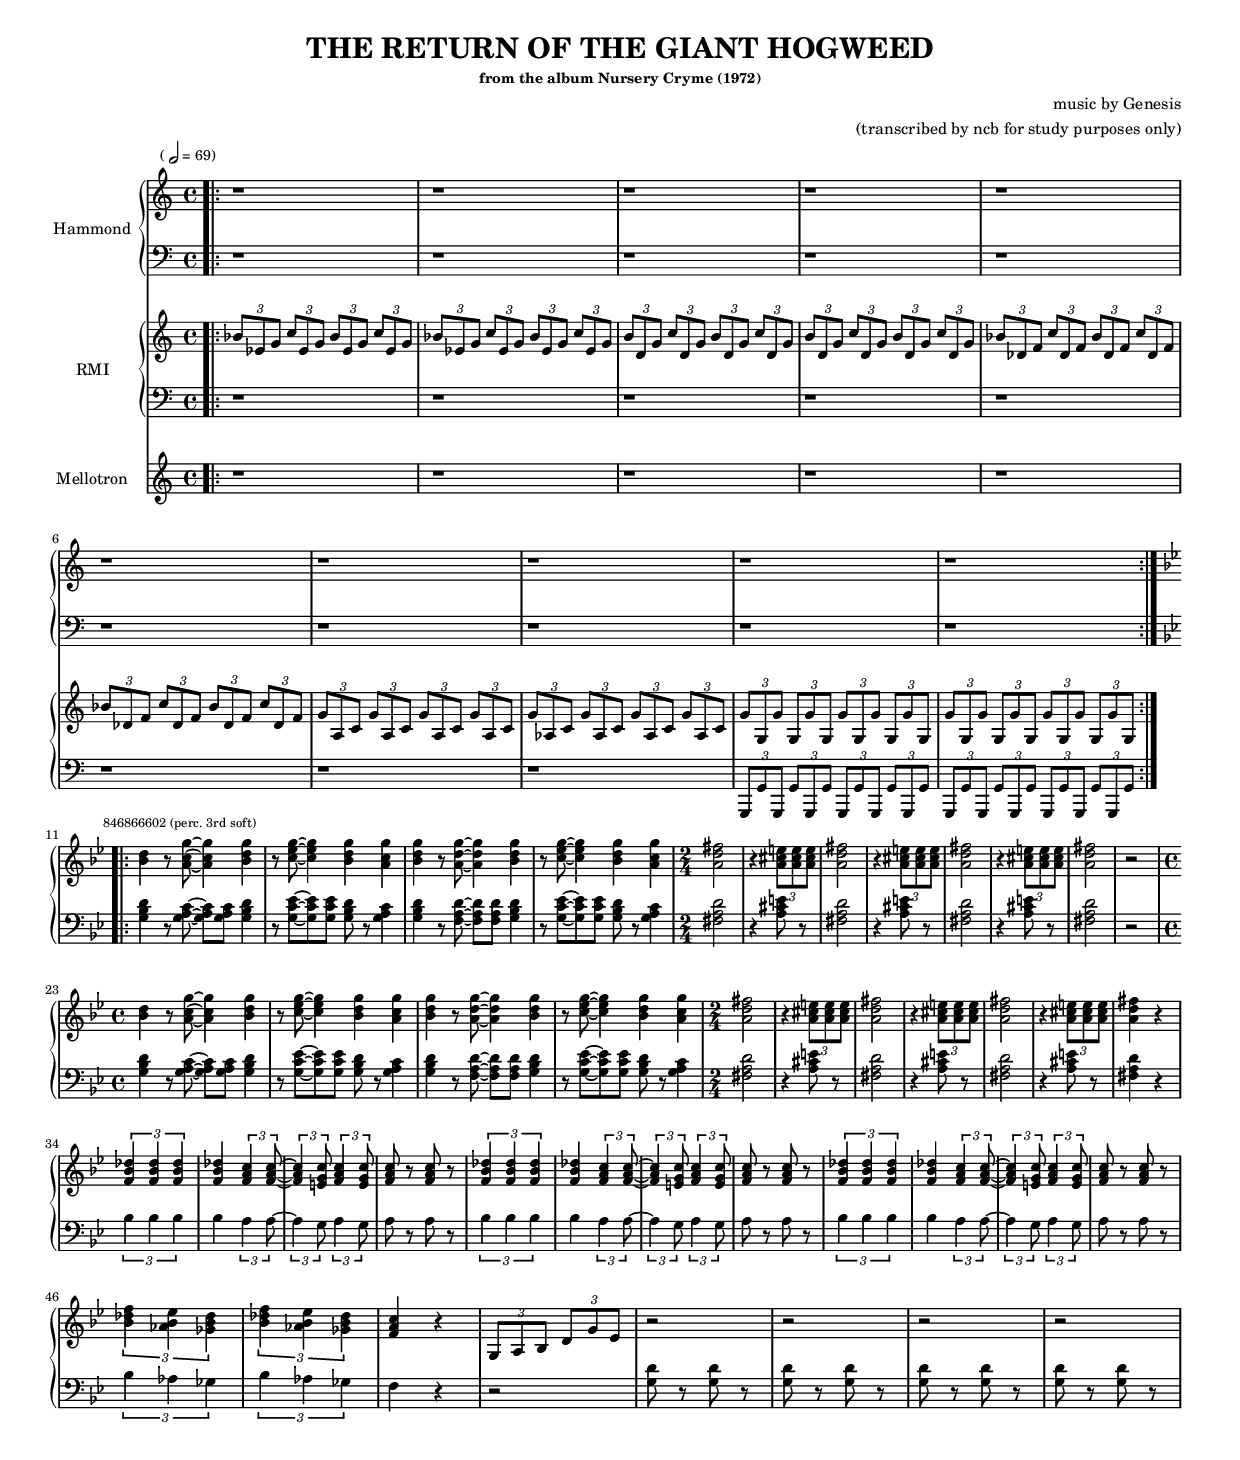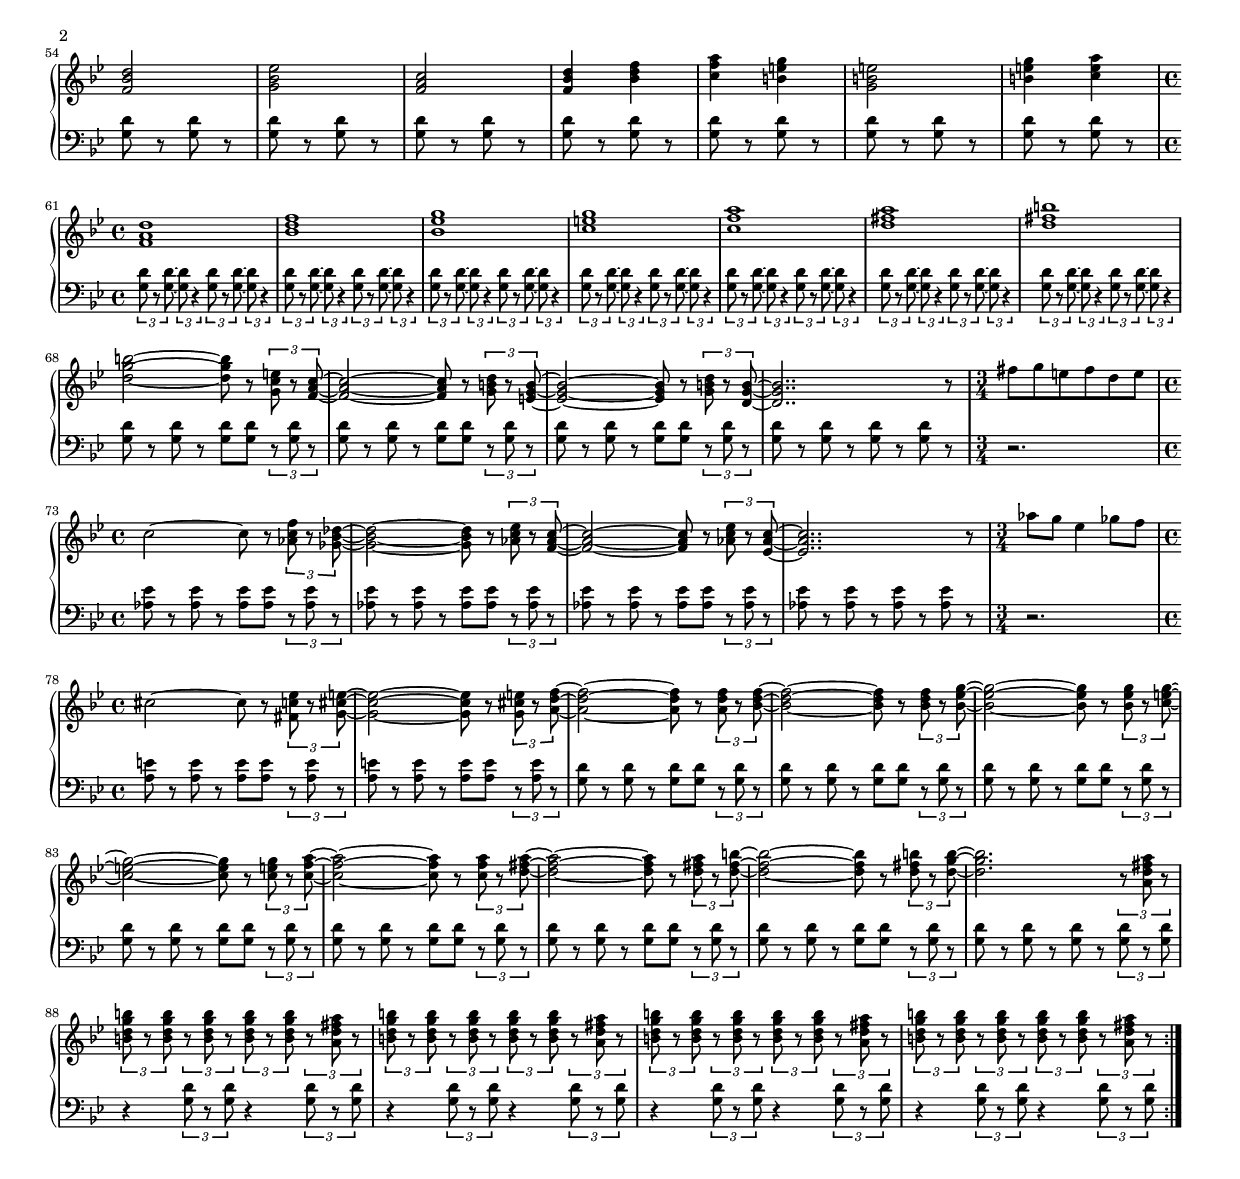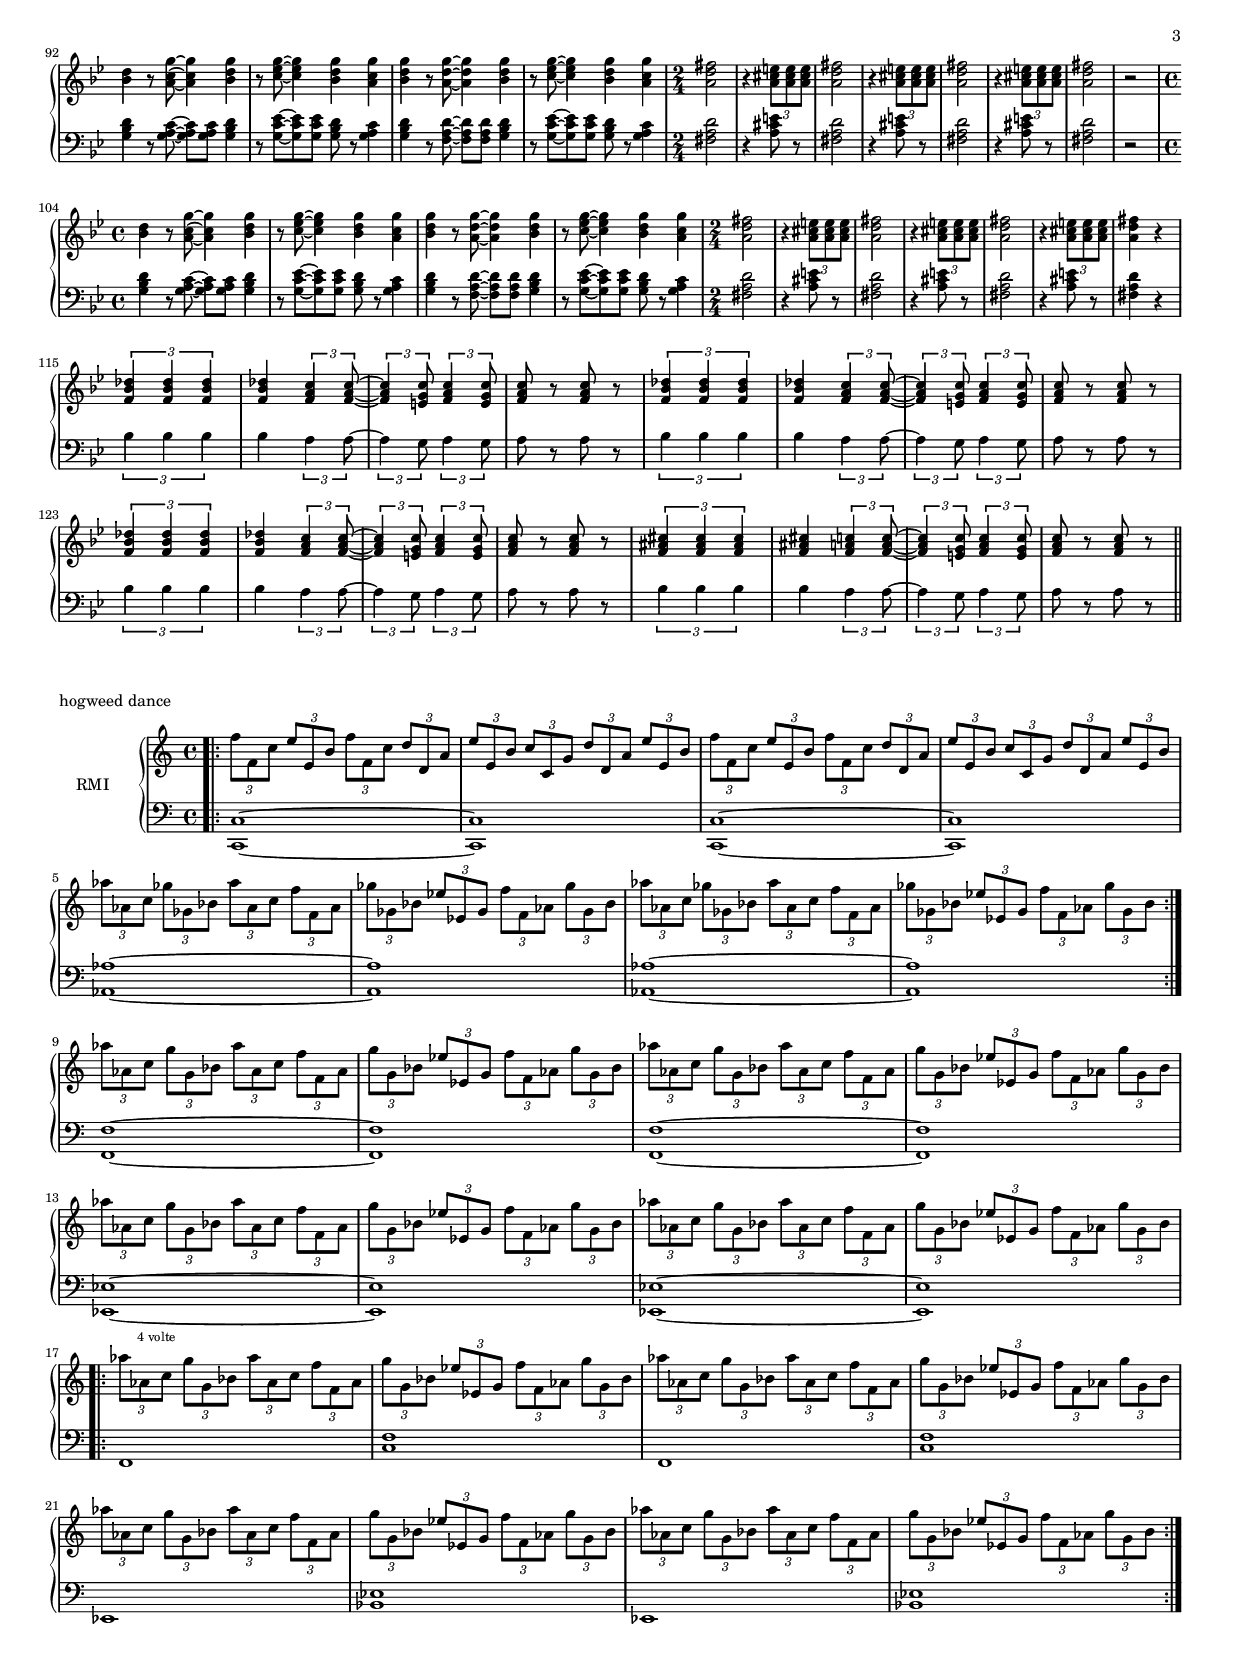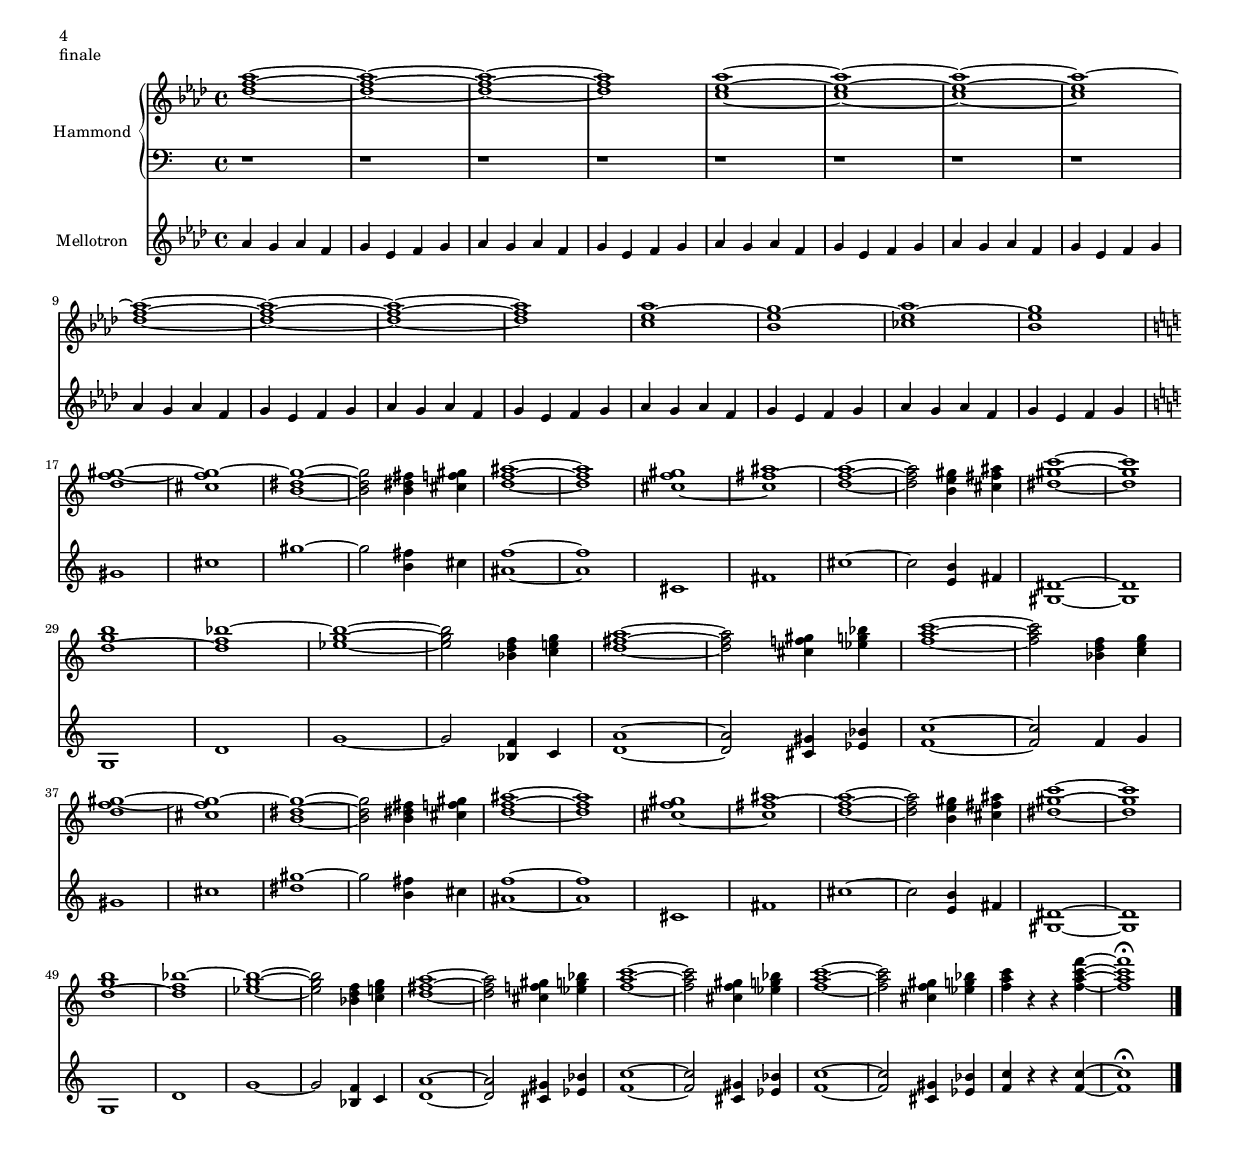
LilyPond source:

\version "2.12.3"
#(ly:set-option 'delete-intermediate-files #t)


% -----------------------------------------------------------------------------------------------------------------------
% -----------------------------------------------------------------------------------------------------------------------
%                                                      
% -----------------------------------------------------------------------------------------------------------------------
% -----------------------------------------------------------------------------------------------------------------------
% ----------------------------------------------------------------------------
% INTRO
% ----------------------------------------------------------------------------
rmiRightIntro = \relative c'' {
    \times 2/3 {bes8 ees, g}	\times 2/3 {c ees, g}		\times 2/3 {bes ees, g}			\times 2/3 {c ees, g}
    \times 2/3 {bes ees, g}		\times 2/3 {c ees, g}		\times 2/3 {bes ees, g}			\times 2/3 {c ees, g}

    \times 2/3 {b d, g}			\times 2/3 {c d, g}			\times 2/3 {b d, g}				\times 2/3 {c d, g}
	\times 2/3 {b d, g}			\times 2/3 {c d, g}			\times 2/3 {b d, g}				\times 2/3 {c d, g}
	
    \times 2/3 {bes des, f}		\times 2/3 {c' des, f}		\times 2/3 {bes des, f}			\times 2/3 {c' des, f}
	\times 2/3 {bes des, f}		\times 2/3 {c' des, f}		\times 2/3 {bes des, f}			\times 2/3 {c' des, f}

	\times 2/3 {g a, c}			\times 2/3 {g' a, c}		\times 2/3 {g' a, c}			\times 2/3 {g' a, c}
	\times 2/3 {g' aes, c}		\times 2/3 {g' aes, c}		\times 2/3 {g' aes, c}			\times 2/3 {g' aes, c}

    \times 2/3 {g' g, g'}		\times 2/3 {g, g' g,}		\times 2/3 {g' g, g'}			\times 2/3 {g, g' g,}
	\times 2/3 {g' g, g'}		\times 2/3 {g, g' g,}		\times 2/3 {g' g, g'}			\times 2/3 {g, g' g,}
}
rmiLeftIntro = \relative c {
    r1
	r1

	r1
	r1

	r1
	r1

	r1
	r1

	\times 2/3 {g,8 g' g,}		\times 2/3 {g' g, g'}		\times 2/3 {g, g' g,}			\times 2/3 {g' g, g'}
	\times 2/3 {g, g' g,}		\times 2/3 {g' g, g'}		\times 2/3 {g, g' g,}			\times 2/3 {g' g, g'}
}
% ----------------------------------------------------------------------------
% TEMA ONE
% ----------------------------------------------------------------------------
hammondTemaOneARight = \relative c'' {
    <bes d>4 					r8 <a c g'>8~	 			<a c g'>4					<bes d g>4
	r8 <c ees g>8~				<c ees g>4					<bes d g>4					<a c g'>4
    <bes d g>4 					r8 <a d g>8~	 			<a d g>4					<bes d g>4
	r8 <c ees g>8~				<c ees g>4					<bes d g>4					<a c g'>4
}
hammondTemaOneBRight = \relative c'' {
	<a d fis>2					r4
	\times 2/3 { <a cis e>8 <a cis e>8 <a cis e>8 }
	<a d fis>2					r4
	\times 2/3 { <a cis e>8 <a cis e>8 <a cis e>8 }
	<a d fis>2					r4
	\times 2/3 { <a cis e>8 <a cis e>8 <a cis e>8 }
	<a d fis>2					
}
hammondTemaOneCRight = \relative c'' {
	<a d fis>2					r4
	\times 2/3 { <a cis e>8 <a cis e>8 <a cis e>8 }
	<a d fis>2					r4
	\times 2/3 { <a cis e>8 <a cis e>8 <a cis e>8 }
	<a d fis>2					r4
	\times 2/3 { <a cis e>8 <a cis e>8 <a cis e>8 }
	<a d fis>4 r4		
}
hammondTemaOneDRight = \relative c' {	
	\times 2/3 { <f bes des>4 <f bes des>4 <f bes des>4 }
	<f bes des>4  \times 2/3 { <f a c>4 <f a c>8~ }
	\times 2/3 { <f a c>4 <e g c>8 }   \times 2/3 { <f a c>4 <e g c>8 }
	<f a c>8 r8 <f a c>8 r8	    

	\times 2/3 { <f bes des>4 <f bes des>4 <f bes des>4 }
	<f bes des>4  \times 2/3 { <f a c>4 <f a c>8~ }
	\times 2/3 { <f a c>4 <e g c>8 }   \times 2/3 { <f a c>4 <e g c>8 }
	<f a c>8 r8 <f a c>8 r8	    

	\times 2/3 { <f bes des>4 <f bes des>4 <f bes des>4 }
	<f bes des>4  \times 2/3 { <f a c>4 <f a c>8~ }
	\times 2/3 { <f a c>4 <e g c>8 }   \times 2/3 { <f a c>4 <e g c>8 }
	<f a c>8 r8 <f a c>8 r8	    
}
hammondTemaOneALeft = \relative c' {
    <g bes d>4	 				r8 <g a c>8~ 				<g a c>8	<g a c>8		<g bes d>4
	r8 <g c ees>8~ 				<g c ees>8	<g c ees>8		<g bes d>8 r8				<g a c>4
    <g bes d>4	 				r8 <f a d>8~ 				<f a d>8	<f a d>8		<g bes d>4
	r8 <g c ees>8~ 				<g c ees>8	<g c ees>8		<g bes d>8 r8				<g a c>4
}
hammondTemaOneBLeft = \relative c {
	<fis a d>2					r4
	<a cis e>8 r8
	<fis a d>2					r4
	<a cis e>8 r8
	<fis a d>2					r4
	<a cis e>8 r8
	<fis a d>2					
}
hammondTemaOneCLeft = \relative c {
	<fis a d>2					r4
	<a cis e>8 r8
	<fis a d>2					r4
	<a cis e>8 r8
	<fis a d>2					r4
	<a cis e>8 r8
	<fis a d>4 r4
}
hammondTemaOneDLeft = \relative c' {	
	\times 2/3 { bes4 bes4 bes4 }
	bes4  \times 2/3 { a4 a8~ }
	\times 2/3 { a4 g8 }   \times 2/3 { a4 g8 }
 	a8 r8 a8 r8	    			
	
	\times 2/3 { bes4 bes4 bes4 }
	bes4  \times 2/3 { a4 a8~ }
	\times 2/3 { a4 g8 }   \times 2/3 { a4 g8 }
 	a8 r8 a8 r8	        			
	
	\times 2/3 { bes4 bes4 bes4 }
	bes4  \times 2/3 { a4 a8~ }
	\times 2/3 { a4 g8 }   \times 2/3 { a4 g8 }
 	a8 r8 a8 r8	    	
}
hammondTemaOneStaccoRight = \relative c'' {
    \times 2/3 { <bes des f>4 <aes bes ees>4 <ges bes des>4 }
	\times 2/3 { <bes des f>4 <aes bes ees>4 <ges bes des>4 }
	<f a c>4 r4
	\times 2/3 { g,8  a8 bes }		\times 2/3 { d g ees }
}
hammondTemaOneStaccoLeft = \relative c' {
    \times 2/3 { bes4 aes4 ges4 }
	\times 2/3 { bes4 aes4 ges4 }
	f4 r4
	r2
}
% ----------------------------------------------------------------------------
% TEMA TWO
% ----------------------------------------------------------------------------
hammondTemaTwoARight = \relative c' {
    r2
	r2
	r2
	r2
\pageBreak
	<f bes d>2
	<g bes ees>2
	<f a c>2
	<f bes d>4		<bes d f>4
	<c f a>4		<b e g>4
	<g b e>2
	<b e g>4		<c e a>4
}
hammondTemaTwoBRight = \relative c' {
    <f a d>1
	<bes d f>1
	<bes ees g>1
	<c e g>1
	<c f a>1
	<d fis a>1
	<d fis b>1
}
hammondTemaTwoCRight = \relative c'' {
    <d g b>2~					<d g b>8 r8 		\times 2/3 { <g, c e>8 r8 <f a c>8~ }
	<f a c>2~					<f a c>8 r8 		\times 2/3 { <g b d>8 r8 <e g b>8~ }
	<e g b>2~					<e g b>8 r8 		\times 2/3 { <g b d>8 r8 <d g b>8~ }
	<d g b>2..							r8
}
hammondTemaTwoDRight = \relative c'' {
    c2~							c8 r8 				\times 2/3 { <aes c f>8 r8 <ges bes des>8~ }
	<ges bes des>2~				<ges bes des>8 r8	\times 2/3 { <aes c ees>8 r8 <f aes c>8~ }
	<f aes c>2~					<f aes c>8 	   r8 	\times 2/3 { <aes c ees>8 r8 <ees aes c>8~ }
	<ees aes c>2..							   r8
}
hammondTemaTwoERight = \relative c'' {
    cis2~						cis8 r8 			\times 2/3 { <fis, c' ees>8 r8 <g cis e>8~ }
	<g cis e>2~					<g cis e>8 r8		\times 2/3 { <g cis e>8 r8 <a d f>8~ }
	<a d f>2~					<a d f>8 r8 		\times 2/3 { <a d f>8 r8 <bes d f>8~ }
	<bes d f>2~					<bes d f>8 r8 		\times 2/3 { <bes d f>8 r8 <bes ees g>8~ }
	<bes ees g>2~				<bes ees g>8 r8 	\times 2/3 { <bes ees g>8 r8 <c e g>8~ }
	<c e g>2~					<c e g>8 r8 		\times 2/3 { <c e g>8 r8 <c f a>8~ }
	<c f a>2~					<c f a>8 r8 		\times 2/3 { <c f a>8 r8 <d fis a>8~ }
	<d fis a>2~					<d fis a>8 r8 		\times 2/3 { <d fis a>8 r8 <d fis b>8~ }
	<d fis b>2~					<d fis b>8 r8 		\times 2/3 { <d fis b>8 r8 <d g b>8~ }

	<d g b>2.										\times 2/3 { r8 <a d fis a>8 r8 }
	\times 2/3 { <b d g b>8 r8 <b d g b>8}		\times 2/3 { r8 <b d g b>8 r8 }		\times 2/3 { <b d g b>8 r8 <b d g b>8 }		\times 2/3 { r8 <a d fis a>8 r8 }
	\times 2/3 { <b d g b>8 r8 <b d g b>8}		\times 2/3 { r8 <b d g b>8 r8 }		\times 2/3 { <b d g b>8 r8 <b d g b>8 }		\times 2/3 { r8 <a d fis a>8 r8 }
	\times 2/3 { <b d g b>8 r8 <b d g b>8}		\times 2/3 { r8 <b d g b>8 r8 }		\times 2/3 { <b d g b>8 r8 <b d g b>8 }		\times 2/3 { r8 <a d fis a>8 r8 }
	\times 2/3 { <b d g b>8 r8 <b d g b>8}		\times 2/3 { r8 <b d g b>8 r8 }		\times 2/3 { <b d g b>8 r8 <b d g b>8 }		\times 2/3 { r8 <a d fis a>8 r8 }
}
hammondTemaTwoALeft = \relative c' {
    <g d'>8 r8		<g d'>8 r8
	<g d'>8 r8		<g d'>8 r8
	<g d'>8 r8		<g d'>8 r8
	<g d'>8 r8		<g d'>8 r8

	<g d'>8 r8		<g d'>8 r8
	<g d'>8 r8		<g d'>8 r8
	<g d'>8 r8		<g d'>8 r8
	<g d'>8 r8		<g d'>8 r8
	<g d'>8 r8		<g d'>8 r8
	<g d'>8 r8		<g d'>8 r8
	<g d'>8 r8		<g d'>8 r8
}
hammondTemaTwoBLeft = \relative c' {
    \times 2/3 { <g d'>8 r8 <g d'>8~ }		\times 2/3 { <g d'>8 r4}			\times 2/3 { <g d'>8 r8 <g d'>8~ }		\times 2/3 { <g d'>8 r4}
	\times 2/3 { <g d'>8 r8 <g d'>8~ }		\times 2/3 { <g d'>8 r4}			\times 2/3 { <g d'>8 r8 <g d'>8~ }		\times 2/3 { <g d'>8 r4}
	\times 2/3 { <g d'>8 r8 <g d'>8~ }		\times 2/3 { <g d'>8 r4}			\times 2/3 { <g d'>8 r8 <g d'>8~ }		\times 2/3 { <g d'>8 r4}
	\times 2/3 { <g d'>8 r8 <g d'>8~ }		\times 2/3 { <g d'>8 r4}			\times 2/3 { <g d'>8 r8 <g d'>8~ }		\times 2/3 { <g d'>8 r4}
	\times 2/3 { <g d'>8 r8 <g d'>8~ }		\times 2/3 { <g d'>8 r4}			\times 2/3 { <g d'>8 r8 <g d'>8~ }		\times 2/3 { <g d'>8 r4}
	\times 2/3 { <g d'>8 r8 <g d'>8~ }		\times 2/3 { <g d'>8 r4}			\times 2/3 { <g d'>8 r8 <g d'>8~ }		\times 2/3 { <g d'>8 r4}
	\times 2/3 { <g d'>8 r8 <g d'>8~ }		\times 2/3 { <g d'>8 r4}			\times 2/3 { <g d'>8 r8 <g d'>8~ }		\times 2/3 { <g d'>8 r4}
	
}
hammondTemaTwoCLeft = \relative c' {
    <g d'>8 r8								<g d'>8 r8							<g d'>8 <g d'>8							\times 2/3 { r8 <g d'>8 r8}
	<g d'>8 r8								<g d'>8 r8							<g d'>8 <g d'>8							\times 2/3 { r8 <g d'>8 r8}
	<g d'>8 r8								<g d'>8 r8							<g d'>8 <g d'>8							\times 2/3 { r8 <g d'>8 r8}
	<g d'>8 r8								<g d'>8 r8							<g d'>8 r8								<g d'>8 r8
}
hammondTemaTwoDLeft = \relative c' {
    <aes ees'>8 r8							<aes ees'>8 r8						<aes ees'>8 <aes ees'>8					\times 2/3 { r8 <aes ees'>8 r8}
	<aes ees'>8 r8							<aes ees'>8 r8						<aes ees'>8 <aes ees'>8					\times 2/3 { r8 <aes ees'>8 r8}
	<aes ees'>8 r8							<aes ees'>8 r8						<aes ees'>8 <aes ees'>8					\times 2/3 { r8 <aes ees'>8 r8}
	<aes ees'>8 r8							<aes ees'>8 r8						<aes ees'>8 r8							<aes ees'>8 r8
}
hammondTemaTwoELeft = \relative c' {
    <a e'>8 r8								<a e'>8 r8							<a e'>8 <a e'>8							\times 2/3 { r8 <a e'>8 r8}
	<a e'>8 r8								<a e'>8 r8							<a e'>8 <a e'>8							\times 2/3 { r8 <a e'>8 r8}
	<g d'>8 r8								<g d'>8 r8							<g d'>8 <g d'>8							\times 2/3 { r8 <g d'>8 r8}
	<g d'>8 r8								<g d'>8 r8							<g d'>8 <g d'>8							\times 2/3 { r8 <g d'>8 r8}
	<g d'>8 r8								<g d'>8 r8							<g d'>8 <g d'>8							\times 2/3 { r8 <g d'>8 r8}
	<g d'>8 r8								<g d'>8 r8							<g d'>8 <g d'>8							\times 2/3 { r8 <g d'>8 r8}
	<g d'>8 r8								<g d'>8 r8							<g d'>8 <g d'>8							\times 2/3 { r8 <g d'>8 r8}
	<g d'>8 r8								<g d'>8 r8							<g d'>8 <g d'>8							\times 2/3 { r8 <g d'>8 r8}
	<g d'>8 r8								<g d'>8 r8							<g d'>8 <g d'>8							\times 2/3 { r8 <g d'>8 r8}
	<g d'>8 r8								<g d'>8 r8							<g d'>8 r8								\times 2/3 { <g d'>8 r8 <g d'>8}

	r4										\times 2/3 { <g d'>8 r8 <g d'>8 }	r4										\times 2/3 { <g d'>8 r8 <g d'>8 }
	r4										\times 2/3 { <g d'>8 r8 <g d'>8 }	r4										\times 2/3 { <g d'>8 r8 <g d'>8 }
	r4										\times 2/3 { <g d'>8 r8 <g d'>8 }	r4										\times 2/3 { <g d'>8 r8 <g d'>8 }
	r4										\times 2/3 { <g d'>8 r8 <g d'>8 }	r4										\times 2/3 { <g d'>8 r8 <g d'>8 }
}
% -----------------------------------------------------------------------------------------------------------------------
% -----------------------------------------------------------------------------------------------------------------------
hammondRight = {
    \clef violin
	\key c \major
	\time 4/4

    % --- INTRO ---
	\bar "|:"
	r1 r1 r1 r1 r1 r1 r1 r1 r1 r1
	\bar ":|:"
	\break

	\key g \minor

	% --- TEMA ONE ---
	\mark \markup { \tiny { "                                   846866602 (perc. 3rd soft)" } }
	\hammondTemaOneARight
	\time 2/4
	\hammondTemaOneBRight
	r2
	\break
	\time 4/4
	\hammondTemaOneARight
	\time 2/4
	\hammondTemaOneCRight
	\break
	\hammondTemaOneDRight
	\break
	\hammondTemaOneStaccoRight

	% --- TEMA TWO ---
	\hammondTemaTwoARight
	\break
	\time 4/4
	\hammondTemaTwoBRight
	\break
	\hammondTemaTwoCRight
	\time 3/4 \relative c'' { fis8 g e fis  d e }	\time 4/4
	\break
	\hammondTemaTwoDRight
	\time 3/4 \relative c''' { aes8 g ees4 ges8 f }	\time 4/4
	\break
	\hammondTemaTwoERight
	\bar ":|"
	\pageBreak

	% --- TEMA ONE ---
	\hammondTemaOneARight
	\time 2/4
	\hammondTemaOneBRight
	r2
	\break
	\time 4/4
	\hammondTemaOneARight
	\time 2/4
	\hammondTemaOneCRight
	\break
	\hammondTemaOneDRight
    \relative c' {
	    \times 2/3 { <f ais cis>4 <f ais cis>4 <f ais cis>4 }
	    <f ais cis>4  \times 2/3 { <f a c>4 <f a c>8~ }
	    \times 2/3 { <f a c>4 <e g c>8 }   \times 2/3 { <f a c>4 <e g c>8 }
	    <f a c>8 r8 <f a c>8 r8	   
    }
	\bar "||"
	\break
}

hammondLeft = {
    \clef bass
	\key c \major
	\time 4/4

    % --- INTRO ---
	\bar "|:"
	r1 r1 r1 r1 r1 r1 r1 r1 r1 r1
	\bar ":|:"

	\key g \minor

	% --- TEMA ONE ---
	\hammondTemaOneALeft
	\time 2/4
	\hammondTemaOneBLeft
	r2
	\time 4/4
	\hammondTemaOneALeft
	\time 2/4
	\hammondTemaOneCLeft
	\hammondTemaOneDLeft
	\hammondTemaOneStaccoLeft

	% --- TEMA TWO ---
	\hammondTemaTwoALeft
	\time 4/4
	\hammondTemaTwoBLeft
	\hammondTemaTwoCLeft
	\time 3/4 r2. \time 4/4
	\hammondTemaTwoDLeft
	\time 3/4 r2. \time 4/4
	\hammondTemaTwoELeft
	\bar ":|"

	% --- TEMA ONE ---
	\hammondTemaOneALeft
	\time 2/4
	\hammondTemaOneBLeft
	r2
	\time 4/4
	\hammondTemaOneALeft
	\time 2/4
	\hammondTemaOneCLeft
	\hammondTemaOneDLeft
    \relative c' {
	    \times 2/3 { bes4 bes4 bes4 }
	    bes4  \times 2/3 { a4 a8~ }
	    \times 2/3 { a4 g8 }   \times 2/3 { a4 g8 }
 	    a8 r8 a8 r8
	}
	\bar "||"
}

rmiRight = {
    \clef violin
	\key c \major
	\time 4/4

	% --- INTRO ---
	\bar "|:"
    \rmiRightIntro
	\bar ":|:"
}

rmiLeft = {
    \clef bass
	\key c \major
	\time 4/4

	% --- INTRO ---
	\bar "|:"
	\rmiLeftIntro
    \bar ":|:"
}

mellotron = {
    \clef violin
	\key c \major
	\time 4/4

	% --- INTRO ---
	r1 r1 r1 r1 r1

}

% -----------------------------------------------------------------------------------------------------------------------
% -----------------------------------------------------------------------------------------------------------------------
%                                                      HOGWEED DANCE
% -----------------------------------------------------------------------------------------------------------------------
% -----------------------------------------------------------------------------------------------------------------------
% ----------------------------------------------------------------------------
% HOGWEED DANCE
% ----------------------------------------------------------------------------
rmiHogweedDanceARight = \relative c'' {
	\times 2/3 {f8 f, c'}	\times 2/3 {e e, b'}		\times 2/3 {f' f, c'}			\times 2/3 {d d, a'}
	\times 2/3 {e' e, b'}	\times 2/3 {c c, g'}		\times 2/3 {d' d, a'}			\times 2/3 {e' e, b'}
	\times 2/3 {f' f, c'}	\times 2/3 {e e, b'}		\times 2/3 {f' f, c'}			\times 2/3 {d d, a'}
	\times 2/3 {e' e, b'}	\times 2/3 {c c, g'}		\times 2/3 {d' d, a'}			\times 2/3 {e' e, b'}
}
rmiHogweedDanceBRight = \relative c'' {
	\times 2/3 {aes' aes, c}	\times 2/3 {ges' ges, bes}		\times 2/3 {aes' aes, c}		\times 2/3 {f f, aes}
	\times 2/3 {ges' ges, bes}	\times 2/3 {ees ees, ges}		\times 2/3 {f' f, aes}			\times 2/3 {ges' ges, bes}
	\times 2/3 {aes' aes, c}	\times 2/3 {ges' ges, bes}		\times 2/3 {aes' aes, c}		\times 2/3 {f f, aes}
	\times 2/3 {ges' ges, bes}	\times 2/3 {ees ees, ges}		\times 2/3 {f' f, aes}			\times 2/3 {ges' ges, bes}
}
rmiHogweedDanceCRight = \relative c'' {
	\times 2/3 {aes' aes, c}	\times 2/3 {g' g, bes}			\times 2/3 {aes' aes, c}		\times 2/3 {f f, aes}
	\times 2/3 {g' g, bes}		\times 2/3 {ees ees, g}			\times 2/3 {f' f, aes}			\times 2/3 {g' g, bes}
	\times 2/3 {aes' aes, c}	\times 2/3 {g' g, bes}			\times 2/3 {aes' aes, c}		\times 2/3 {f f, aes}
	\times 2/3 {g' g, bes}		\times 2/3 {ees ees, g}			\times 2/3 {f' f, aes}			\times 2/3 {g' g, bes}
}
rmiHogweedDanceALeft = \relative c {
    <c c,>1~
	<c c,>1
    <c c,>1~
	<c c,>1
}
rmiHogweedDanceBLeft = \relative c' {
    <aes aes,>1~
	<aes aes,>1
    <aes aes,>1~
	<aes aes,>1
}
rmiHogweedDanceCLeft = \relative c {
    <f f,>1~
	<f f,>1
    <f f,>1~
	<f f,>1
}
rmiHogweedDanceDLeft = \relative c {
    <ees ees,>1~
	<ees ees,>1
    <ees ees,>1~
	<ees ees,>1
}
rmiHogweedDanceCbisLeft = \relative c {
    f,1
	<c' f>1
    f,1
	<c' f>1
}
rmiHogweedDanceDbisLeft = \relative c {
    ees,1
	<bes' ees>1
    ees,1
	<bes' ees>1
}
% -----------------------------------------------------------------------------------------------------------------------
% -----------------------------------------------------------------------------------------------------------------------
rmiDanceRight = {
    \clef violin
	\key c \major
	\time 4/4

	\bar "|:"
	\rmiHogweedDanceARight
	\rmiHogweedDanceBRight
	\break
	\bar ":|"
	\rmiHogweedDanceCRight
	\rmiHogweedDanceCRight
	\break
	\bar "|:"
	\mark \markup { \tiny { "                                   4 volte" } }
	\rmiHogweedDanceCRight
	\rmiHogweedDanceCRight
	\bar ":|"
	\pageBreak
}

rmiDanceLeft = {
    \clef bass
	\key c \major
	\time 4/4

	\bar "|:"
	\rmiHogweedDanceALeft
	\rmiHogweedDanceBLeft
	\bar ":|"
	\rmiHogweedDanceCLeft
	\rmiHogweedDanceDLeft
	\bar "|:"
	\rmiHogweedDanceCbisLeft
	\rmiHogweedDanceDbisLeft
	\bar ":|"
}
% -----------------------------------------------------------------------------------------------------------------------
% -----------------------------------------------------------------------------------------------------------------------
%                                                      FINALE
% -----------------------------------------------------------------------------------------------------------------------
% -----------------------------------------------------------------------------------------------------------------------
% ----------------------------------------------------------------------------
% INTERLUDIO
% ----------------------------------------------------------------------------
hammondFinaleInterludioARight = \relative c'' {
    <des f aes>1~
	<des f aes>1~
    <des f aes>1~
	<des f aes>1

	<c ees aes>1~
	<c ees aes>1~
	<c ees aes>1~
	<c ees aes>1~
}
hammondFinaleInterludioBRight = \relative c'' {
    <des f aes>1~
	<des f aes>1~
    <des f aes>1~
	<des f aes>1

	<c ees aes>1~
	<bes ees g>1~
	<ces ees aes>1~
	<bes ees g>1~
}
mellotronFinaleInterludio = \relative c'' {
    aes4 g aes f
	g ees f g
    aes4 g aes f
	g ees f g

	aes4 g aes f
	g ees f g
    aes4 g aes f
	g ees f g
}
% ----------------------------------------------------------------------------
% FINALE
% ----------------------------------------------------------------------------
hammondFinaleARight = \relative c'' {
    <d f gis>1~
	<cis f gis>1~
	<b dis gis>1~
	<b dis gis>2		<b dis fis>4 <cis f gis>4
	<d f ais>1~
	<d f ais>1

	<cis f gis>1~
	<cis fis ais>1~
	<d fis a>1~
	<d fis a>2			<b e gis>4  <cis fis ais>4
	<dis gis c>1~
	<dis gis c>1
}
hammondFinaleBRight = \relative c'' {
	<d g b>1~
	<d f bes>1~
	<ees g bes>1~
	<ees g bes>2		<bes d f>4  <c e g>4
	<d fis a>1~
	<d fis a>2			<cis f gis>4 <ees g bes>4
	<f a c>1~
	<f a c>2  			<bes, d f>4 <c e g>4
}
hammondFinaleBbisRight = \relative c'' {
	<d g b>1~
	<d f bes>1~
	<ees g bes>1~
	<ees g bes>2		<bes d f>4  <c e g>4
	<d fis a>1~
	<d fis a>2			<cis f gis>4 <ees g bes>4
	<f a c>1~
	<f a c>2  			<cis f gis>4 <ees g bes>4
	<f a c>1~
	<f a c>2  			<cis f gis>4 <ees g bes>4
	<f a c>4			r4 r4	<f a c f>4~
	<f a c f>1\fermata
}
mellotronFinaleA = \relative c'' {
    gis1
	cis1
	gis'1~
	gis2				<b, fis'>4 cis4
	<ais f'>1~
	<ais f'>1

	cis,1
	fis1
	cis'1~
	cis2				<e, b'>4 fis4
	<gis, dis'>1~
	<gis dis'>
}
mellotronFinaleAbis = \relative c'' {
    gis1
	cis1
	<dis gis>1~
	gis2				<b, fis'>4 cis4
	<ais f'>1~
	<ais f'>1

	cis,1
	fis1
	cis'1~
	cis2				<e, b'>4 fis4
	<gis, dis'>1~
	<gis dis'>
}
mellotronFinaleB = \relative c'' {
	g,1
	d'1
	g1~
	g2					<bes, f'>4 c4
	<d a'>1~
	<d a'>2				<cis gis'>4 <ees bes'>4
	<f c'>1~
	<f c'>2  			f4 g4
}
mellotronFinaleBbis = \relative c'' {
	g,1
	d'1
	g1~
	g2					<bes, f'>4 c4
	<d a'>1~
	<d a'>2				<cis gis'>4 <ees bes'>4
	<f c'>1~
	<f c'>2  			<cis gis'>4 <ees bes'>4
	<f c'>1~
	<f c'>2  			<cis gis'>4 <ees bes'>4
	<f c'>4				r4 r4	<f c'>4~
	<f c'>1\fermata
}
% -----------------------------------------------------------------------------------------------------------------------
% -----------------------------------------------------------------------------------------------------------------------
hammondFinaleRight = {
    \clef violin
	\key aes \major
	\time 4/4

	% --- INTERLUDIO
    \hammondFinaleInterludioARight
	\hammondFinaleInterludioBRight
	\break

	% --- FINALE
	\key c \major
	\hammondFinaleARight
	\break
	\hammondFinaleBRight
	\break
	\hammondFinaleARight
	\break
	\hammondFinaleBbisRight
	\bar "|."
}
hammondFinaleLeft = {
    \clef bass
	\time 4/4
	r1 r1 r1 r1 r1 r1 r1 r1
}
mellotronFinale = {
    \clef violin
	\key aes \major
	\time 4/4

	% --- INTERLUDIO
	\mellotronFinaleInterludio
	\mellotronFinaleInterludio

	% --- FINALE
	\key c \major
	\mellotronFinaleA
	\mellotronFinaleB
	\mellotronFinaleAbis
	\mellotronFinaleBbis
	\bar "|."
}
% -----------------------------------------------------------------------------------------------------------------------
% -----------------------------------------------------------------------------------------------------------------------


#(set-global-staff-size 14)


\book { 

    \header {
        title       = \markup {\larger "THE RETURN OF THE GIANT HOGWEED"}
	    subtitle    = ""
	    subsubtitle = "from the album Nursery Cryme (1972)"
        composer    = "music by Genesis"
	    arranger    = "(transcribed by ncb for study purposes only)"
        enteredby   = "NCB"
        piece       = \markup { \bold "                     " \smaller { (\note #"2"#1 = 69) } }
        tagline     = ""
    }


    \score {
		<<
		    \new PianoStaff = "Hammond" \with { midiInstrument = #"drawbar organ" }
	        <<
                \set PianoStaff.instrumentName = "Hammond"
	            \new Staff = upper \hammondRight
	            \new Staff = lower \hammondLeft
            >>

            \new PianoStaff = "RMI" \with {midiInstrument = #"acoustic guitar" }
		    <<
                \set PianoStaff.instrumentName = "RMI"
	            \new Staff = upper \rmiRight
	            \new Staff = lower \rmiLeft
            >>

			\new Staff = "Mellotron" \with { midiInstrument = #"brass" }
	        <<
		        \set Staff.instrumentName = "Mellotron"
	            \mellotron
            >>
		>>
	    \layout { \context { \override VerticalAlignment #'forced-distance = #8 } }
	    \midi { \context { \Score tempoWholesPerMinute = #(ly:make-moment 69 2) } }
    }

    \score {
		<<
            \new PianoStaff = "RMI" \with {midiInstrument = #"acoustic guitar" }
		    <<
                \set PianoStaff.instrumentName = "RMI"
	            \new Staff = upper \rmiDanceRight
	            \new Staff = lower \rmiDanceLeft
            >>
		>>
		\header { piece = \markup "hogweed dance" }
	    \layout { \context { \override VerticalAlignment #'forced-distance = #8 } }
	    \midi { \context { \Score tempoWholesPerMinute = #(ly:make-moment 69 2) } }
    }

    \score {
		<<
		    \new PianoStaff = "Hammond" \with { midiInstrument = #"drawbar organ" }
	        <<
                \set PianoStaff.instrumentName = "Hammond"
	            \new Staff = upper \hammondFinaleRight
	            \new Staff = lower \hammondFinaleLeft
            >>

			\new Staff = "Mellotron" \with { midiInstrument = #"brass" }
	        <<
		        \set Staff.instrumentName = "Mellotron"
	            \mellotronFinale
            >>
		>>
		\header { piece = \markup "finale" }
	    \layout { \context { \override VerticalAlignment #'forced-distance = #8 } }
	    \midi { \context { \Score tempoWholesPerMinute = #(ly:make-moment 76 2) } }
    }

	\paper{
	    ragged-bottom = ##t
        ragged-last-bottom = ##t
    }

}
